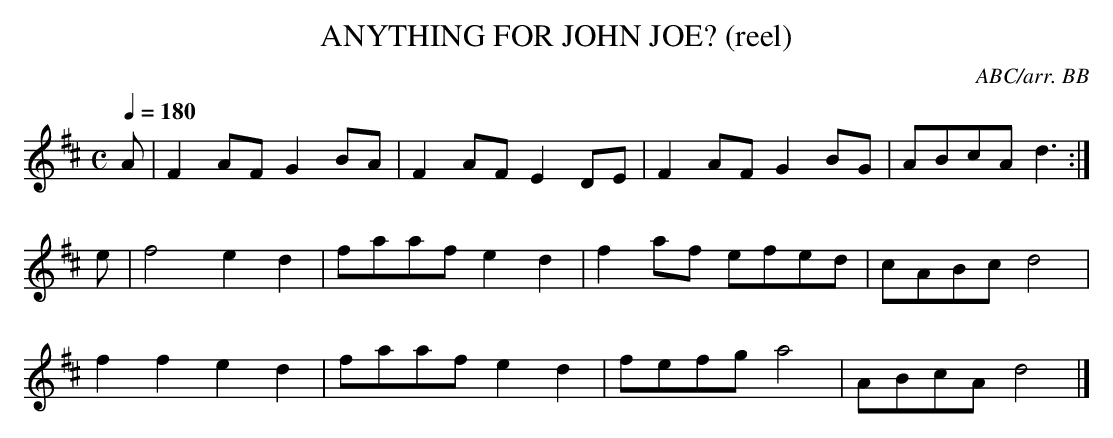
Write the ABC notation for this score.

X:1
T:ANYTHING FOR JOHN JOE? (reel)
C:ABC/arr. BB
L:1/8
Q:1/4=180
M:C
K:D
A|F2AF G2BA|F2AF E2DE|F2AF G2BG|ABcA d3:|
e|f4 e2d2|faaf e2d2|f2af efed|cABc d4|
f2f2 e2d2|faaf e2d2|fefg a4|ABcA d4|]
